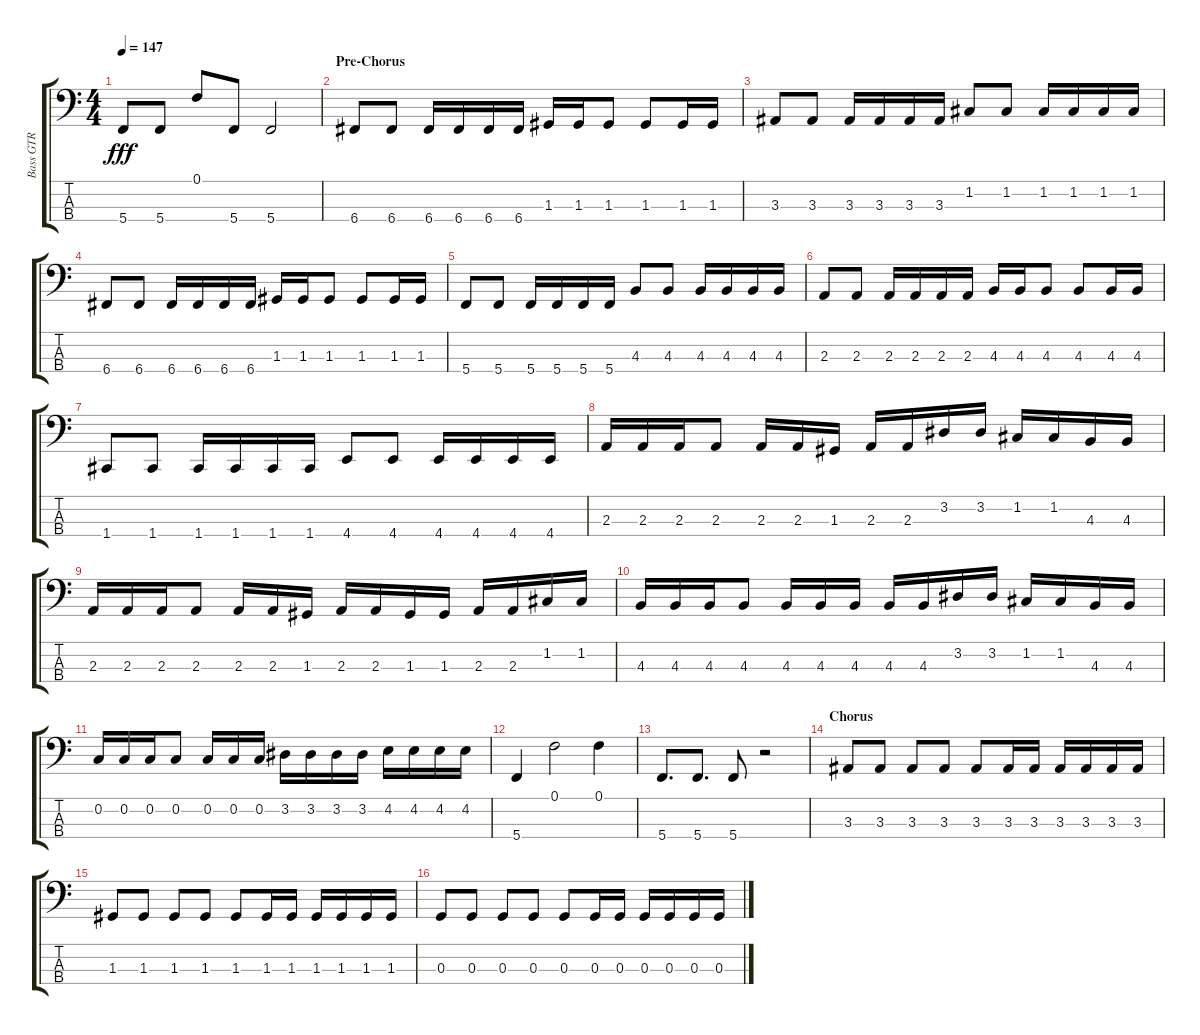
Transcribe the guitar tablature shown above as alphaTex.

\track ("Bass GTR" "Bass GTR") {instrument electricbassfinger}
\staff {score tabs}
\tuning (F2 C2 G1 C1) {hide}
\ts (4 4)
\tempo 147
\clef f4
\ks aminor
5.4.8{dy fff} 5.4.8 0.1.8 5.4.8 5.4.2 |
\section ("" "Pre-Chorus")
6.4.8 6.4.8 6.4.16 6.4.16 6.4.16 6.4.16 1.3.16 1.3.16 1.3.8 1.3.8 1.3.16 1.3.16 |
3.3.8 3.3.8 3.3.16 3.3.16 3.3.16 3.3.16 1.2.8 1.2.8 1.2.16 1.2.16 1.2.16 1.2.16 |
6.4.8 6.4.8 6.4.16 6.4.16 6.4.16 6.4.16 1.3.16 1.3.16 1.3.8 1.3.8 1.3.16 1.3.16 |
5.4.8 5.4.8 5.4.16 5.4.16 5.4.16 5.4.16 4.3.8 4.3.8 4.3.16 4.3.16 4.3.16 4.3.16 |
2.3.8 2.3.8 2.3.16 2.3.16 2.3.16 2.3.16 4.3.16 4.3.16 4.3.8 4.3.8 4.3.16 4.3.16 |
1.4.8 1.4.8 1.4.16 1.4.16 1.4.16 1.4.16 4.4.8 4.4.8 4.4.16 4.4.16 4.4.16 4.4.16 |
2.3.16 2.3.16 2.3.16 2.3.8 2.3.16 2.3.16 1.3.16 2.3.16 2.3.16 3.2.16 3.2.16 1.2.16 1.2.16 4.3.16 4.3.16 |
2.3.16 2.3.16 2.3.16 2.3.8 2.3.16 2.3.16 1.3.16 2.3.16 2.3.16 1.3.16 1.3.16 2.3.16 2.3.16 1.2.16 1.2.16 |
4.3.16 4.3.16 4.3.16 4.3.8 4.3.16 4.3.16 4.3.16 4.3.16 4.3.16 3.2.16 3.2.16 1.2.16 1.2.16 4.3.16 4.3.16 |
0.2.16 0.2.16 0.2.16 0.2.8 0.2.16 0.2.16 0.2.16 3.2.16 3.2.16 3.2.16 3.2.16 4.2.16 4.2.16 4.2.16 4.2.16 |
5.4.4 0.1.2 0.1.4 |
5.4.8{d} 5.4.8{d} 5.4.8 r.2 |
\section ("" "Chorus")
3.3.8 3.3.8 3.3.8 3.3.8 3.3.8 3.3.16 3.3.16 3.3.16 3.3.16 3.3.16 3.3.16 |
1.3.8 1.3.8 1.3.8 1.3.8 1.3.8 1.3.16 1.3.16 1.3.16 1.3.16 1.3.16 1.3.16 |
0.3.8 0.3.8 0.3.8 0.3.8 0.3.8 0.3.16 0.3.16 0.3.16 0.3.16 0.3.16 0.3.16
